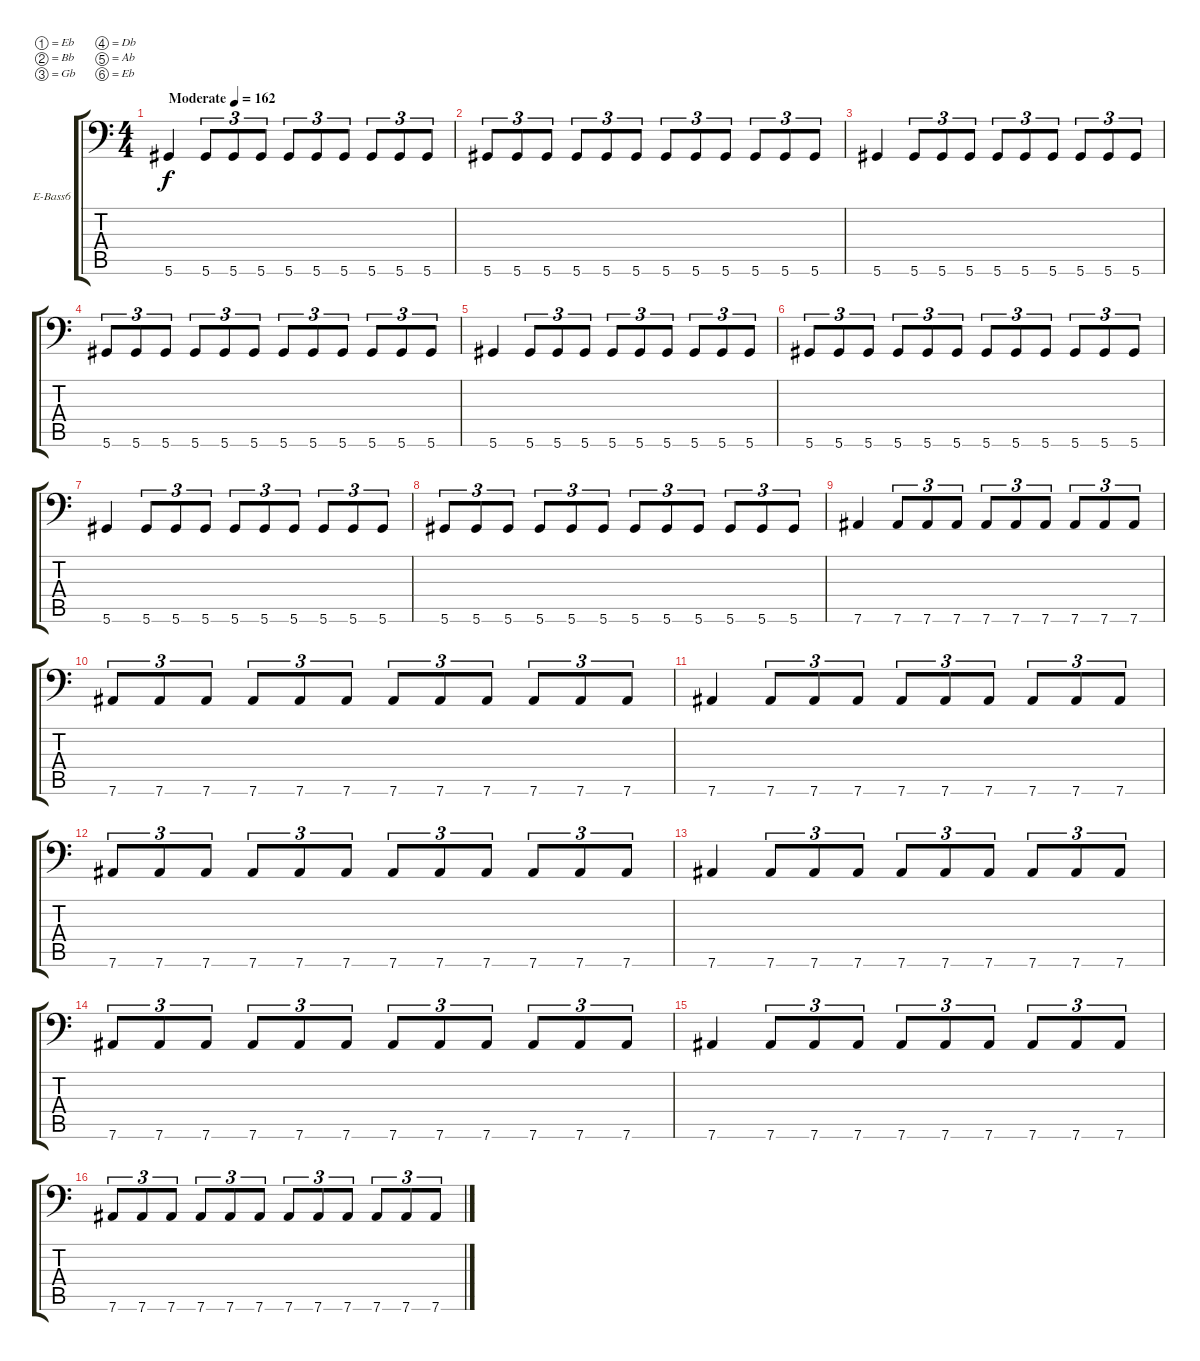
\bracketExtendMode groupsimilarinstruments
\firstSystemTrackNameOrientation horizontal
\otherSystemsTrackNameOrientation horizontal
\track ("Bass" "E-Bass6") {instrument electricbasspick}
\staff {score tabs}
\tuning (Eb3 Bb2 Gb2 Db2 Ab1 Eb1)
\ts (4 4)
\beaming (8 2 2 2 2)
\tempo (162 "Moderate")
\clef f4
\ks c
5.6.4{dy f instrument electricbasspick} 5.6.8{tu (3 2)} 5.6.8{tu (3 2)} 5.6.8{tu (3 2)} 5.6.8{tu (3 2)} 5.6.8{tu (3 2)} 5.6.8{tu (3 2)} 5.6.8{tu (3 2)} 5.6.8{tu (3 2)} 5.6.8{tu (3 2)} |
5.6.8{tu (3 2)} 5.6.8{tu (3 2)} 5.6.8{tu (3 2)} 5.6.8{tu (3 2)} 5.6.8{tu (3 2)} 5.6.8{tu (3 2)} 5.6.8{tu (3 2)} 5.6.8{tu (3 2)} 5.6.8{tu (3 2)} 5.6.8{tu (3 2)} 5.6.8{tu (3 2)} 5.6.8{tu (3 2)} |
5.6.4 5.6.8{tu (3 2)} 5.6.8{tu (3 2)} 5.6.8{tu (3 2)} 5.6.8{tu (3 2)} 5.6.8{tu (3 2)} 5.6.8{tu (3 2)} 5.6.8{tu (3 2)} 5.6.8{tu (3 2)} 5.6.8{tu (3 2)} |
5.6.8{tu (3 2)} 5.6.8{tu (3 2)} 5.6.8{tu (3 2)} 5.6.8{tu (3 2)} 5.6.8{tu (3 2)} 5.6.8{tu (3 2)} 5.6.8{tu (3 2)} 5.6.8{tu (3 2)} 5.6.8{tu (3 2)} 5.6.8{tu (3 2)} 5.6.8{tu (3 2)} 5.6.8{tu (3 2)} |
5.6.4 5.6.8{tu (3 2)} 5.6.8{tu (3 2)} 5.6.8{tu (3 2)} 5.6.8{tu (3 2)} 5.6.8{tu (3 2)} 5.6.8{tu (3 2)} 5.6.8{tu (3 2)} 5.6.8{tu (3 2)} 5.6.8{tu (3 2)} |
5.6.8{tu (3 2)} 5.6.8{tu (3 2)} 5.6.8{tu (3 2)} 5.6.8{tu (3 2)} 5.6.8{tu (3 2)} 5.6.8{tu (3 2)} 5.6.8{tu (3 2)} 5.6.8{tu (3 2)} 5.6.8{tu (3 2)} 5.6.8{tu (3 2)} 5.6.8{tu (3 2)} 5.6.8{tu (3 2)} |
5.6.4 5.6.8{tu (3 2)} 5.6.8{tu (3 2)} 5.6.8{tu (3 2)} 5.6.8{tu (3 2)} 5.6.8{tu (3 2)} 5.6.8{tu (3 2)} 5.6.8{tu (3 2)} 5.6.8{tu (3 2)} 5.6.8{tu (3 2)} |
5.6.8{tu (3 2)} 5.6.8{tu (3 2)} 5.6.8{tu (3 2)} 5.6.8{tu (3 2)} 5.6.8{tu (3 2)} 5.6.8{tu (3 2)} 5.6.8{tu (3 2)} 5.6.8{tu (3 2)} 5.6.8{tu (3 2)} 5.6.8{tu (3 2)} 5.6.8{tu (3 2)} 5.6.8{tu (3 2)} |
7.6.4 7.6.8{tu (3 2)} 7.6.8{tu (3 2)} 7.6.8{tu (3 2)} 7.6.8{tu (3 2)} 7.6.8{tu (3 2)} 7.6.8{tu (3 2)} 7.6.8{tu (3 2)} 7.6.8{tu (3 2)} 7.6.8{tu (3 2)} |
7.6.8{tu (3 2)} 7.6.8{tu (3 2)} 7.6.8{tu (3 2)} 7.6.8{tu (3 2)} 7.6.8{tu (3 2)} 7.6.8{tu (3 2)} 7.6.8{tu (3 2)} 7.6.8{tu (3 2)} 7.6.8{tu (3 2)} 7.6.8{tu (3 2)} 7.6.8{tu (3 2)} 7.6.8{tu (3 2)} |
7.6.4 7.6.8{tu (3 2)} 7.6.8{tu (3 2)} 7.6.8{tu (3 2)} 7.6.8{tu (3 2)} 7.6.8{tu (3 2)} 7.6.8{tu (3 2)} 7.6.8{tu (3 2)} 7.6.8{tu (3 2)} 7.6.8{tu (3 2)} |
7.6.8{tu (3 2)} 7.6.8{tu (3 2)} 7.6.8{tu (3 2)} 7.6.8{tu (3 2)} 7.6.8{tu (3 2)} 7.6.8{tu (3 2)} 7.6.8{tu (3 2)} 7.6.8{tu (3 2)} 7.6.8{tu (3 2)} 7.6.8{tu (3 2)} 7.6.8{tu (3 2)} 7.6.8{tu (3 2)} |
7.6.4 7.6.8{tu (3 2)} 7.6.8{tu (3 2)} 7.6.8{tu (3 2)} 7.6.8{tu (3 2)} 7.6.8{tu (3 2)} 7.6.8{tu (3 2)} 7.6.8{tu (3 2)} 7.6.8{tu (3 2)} 7.6.8{tu (3 2)} |
7.6.8{tu (3 2)} 7.6.8{tu (3 2)} 7.6.8{tu (3 2)} 7.6.8{tu (3 2)} 7.6.8{tu (3 2)} 7.6.8{tu (3 2)} 7.6.8{tu (3 2)} 7.6.8{tu (3 2)} 7.6.8{tu (3 2)} 7.6.8{tu (3 2)} 7.6.8{tu (3 2)} 7.6.8{tu (3 2)} |
7.6.4 7.6.8{tu (3 2)} 7.6.8{tu (3 2)} 7.6.8{tu (3 2)} 7.6.8{tu (3 2)} 7.6.8{tu (3 2)} 7.6.8{tu (3 2)} 7.6.8{tu (3 2)} 7.6.8{tu (3 2)} 7.6.8{tu (3 2)} |
7.6.8{tu (3 2)} 7.6.8{tu (3 2)} 7.6.8{tu (3 2)} 7.6.8{tu (3 2)} 7.6.8{tu (3 2)} 7.6.8{tu (3 2)} 7.6.8{tu (3 2)} 7.6.8{tu (3 2)} 7.6.8{tu (3 2)} 7.6.8{tu (3 2)} 7.6.8{tu (3 2)} 7.6.8{tu (3 2)}
